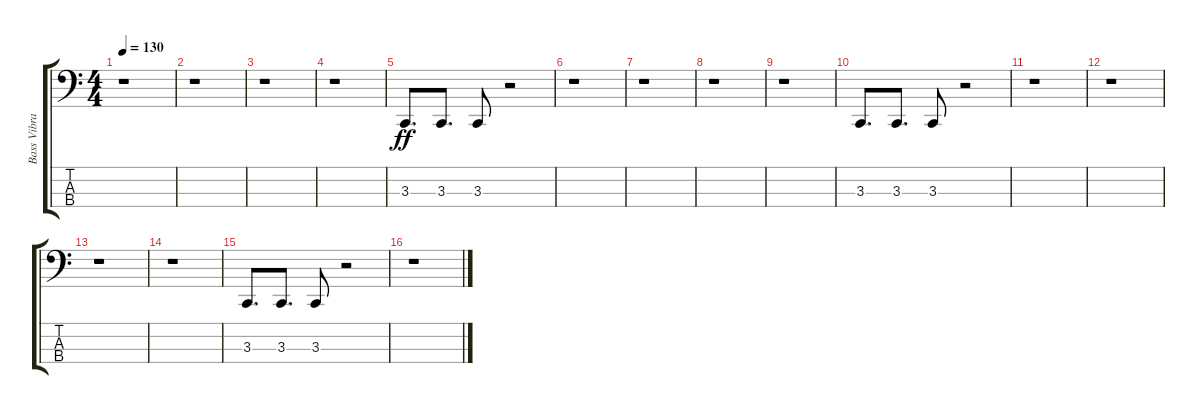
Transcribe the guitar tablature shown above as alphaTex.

\track ("Bass Vibraphone" "Bass Vibra") {instrument vibraphone}
\staff {score tabs}
\tuning (G2 D2 A1 E1) {hide}
\ts (4 4)
\tempo 130
\clef f4
\ks c
r.1{dy ff} |
r.1 |
r.1 |
r.1 |
3.3.8{d} 3.3.8{d} 3.3.8 r.2 |
r.1 |
r.1 |
r.1 |
r.1 |
3.3.8{d} 3.3.8{d} 3.3.8 r.2 |
r.1 |
r.1 |
r.1 |
r.1 |
3.3.8{d} 3.3.8{d} 3.3.8 r.2 |
r.1
